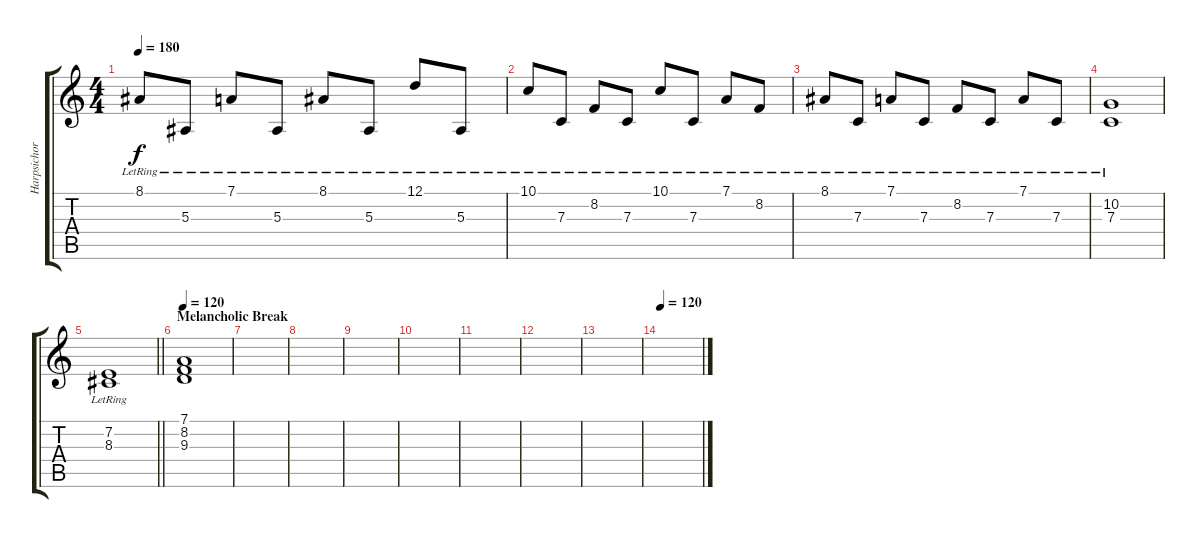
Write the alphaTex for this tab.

\track ("Harpsichord" "Harpsichor") {instrument harpsichord}
\staff {score tabs}
\tuning (D4 A3 F3 C3 G2 D2) {hide}
\ts (4 4)
\tempo 180
\clef g2
\ks c
8.1{lr}.8{dy f} 5.3{lr}.8 7.1{lr}.8 5.3{lr}.8 8.1{lr}.8 5.3{lr}.8 12.1{lr}.8 5.3{lr}.8 |
10.1{lr}.8 7.3{lr}.8 8.2{lr}.8 7.3{lr}.8 10.1{lr}.8 7.3{lr}.8 7.1{lr}.8 8.2{lr}.8 |
8.1{lr}.8 7.3{lr}.8 7.1{lr}.8 7.3{lr}.8 8.2{lr}.8 7.3{lr}.8 7.1{lr}.8 7.3{lr}.8 |
(10.2{lr} 7.3{lr}).1 |
\barLineRight lightlight
(7.2{lr} 8.3{lr}).1 |
\section ("" "Melancholic Break")
\tempo 120
(7.1 8.2 9.3).1 |
|
|
|
|
|
|
|
\tempo 120
